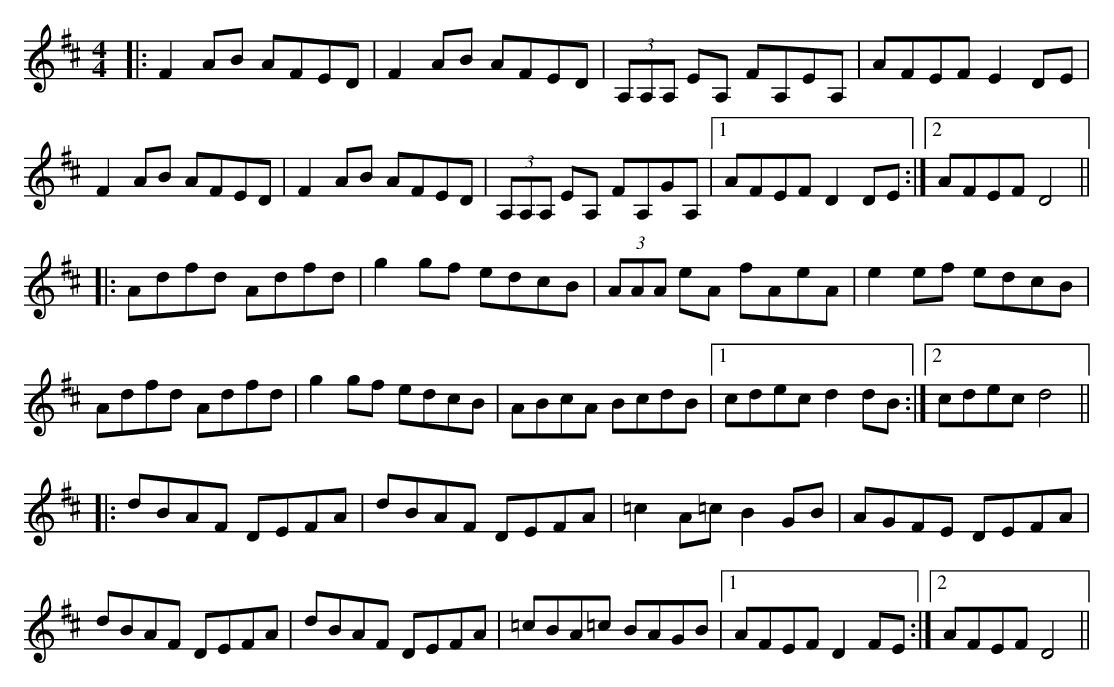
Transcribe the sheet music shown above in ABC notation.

X:1
M:4/4
K:D
|:F2AB AFED|F2AB AFED|(3A,A,A, EA, FA,EA,|AFEF E2DE|
F2AB AFED|F2AB AFED|(3A,A,A, EA, FA,GA,|1 AFEF D2DE:|2 AFEF D4||
|:Adfd Adfd|g2gf edcB|(3AAA eA fAeA|e2ef edcB|
Adfd Adfd|g2gf edcB|ABcA BcdB|1 cdec d2dB:|2 cdec d4||
|:dBAF DEFA|dBAF DEFA|=c2A=c B2GB|AGFE DEFA|
dBAF DEFA|dBAF DEFA|=cBA=c BAGB|1 AFEF D2FE:|2 AFEF D4||
